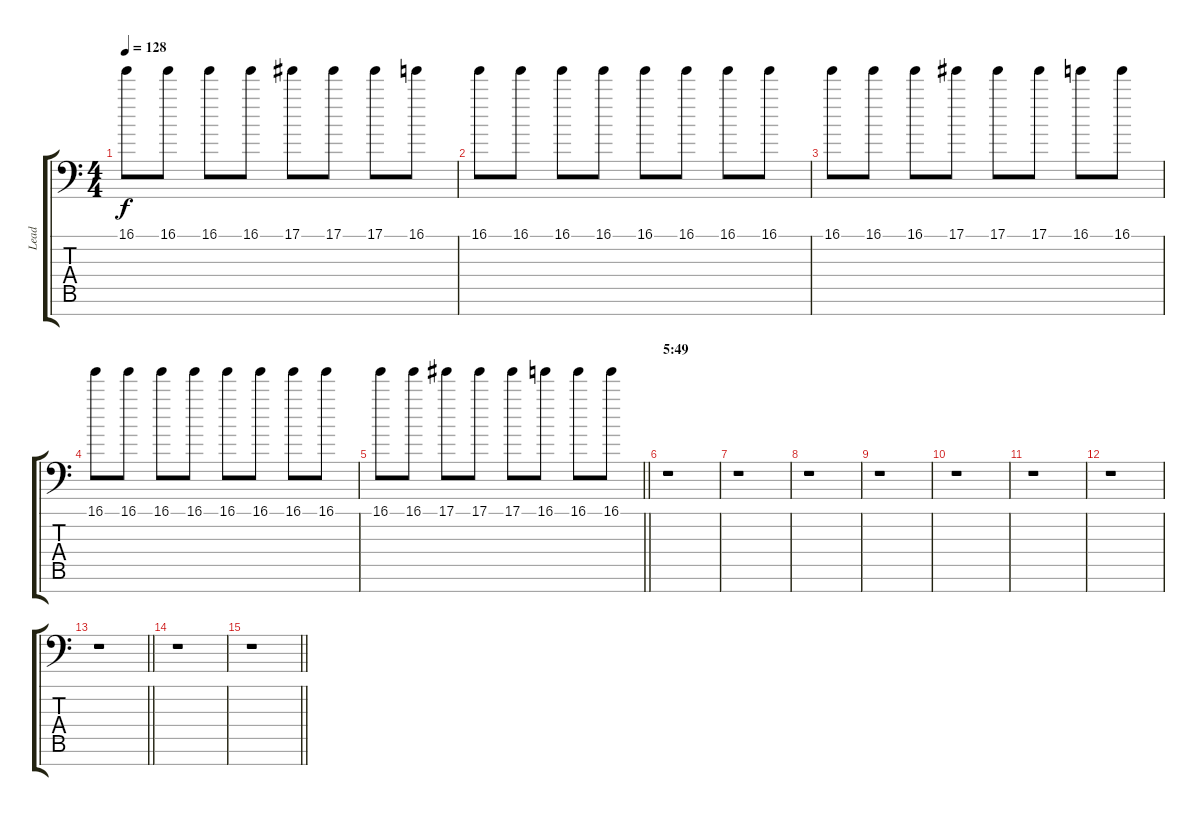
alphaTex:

\track ("Lead" "Lead") {instrument distortionguitar}
\staff {score tabs}
\tuning (Eb4 Bb3 Gb3 Db3 Ab2 Eb2 Ab1) {hide}
\ts (4 4)
\tempo 128
\clef f4
\ks c
16.1.8{dy f} 16.1.8 16.1.8 16.1.8 17.1.8 17.1.8 17.1.8 16.1.8 |
16.1.8 16.1.8 16.1.8 16.1.8 16.1.8 16.1.8 16.1.8 16.1.8 |
16.1.8 16.1.8 16.1.8 17.1.8 17.1.8 17.1.8 16.1.8 16.1.8 |
16.1.8 16.1.8 16.1.8 16.1.8 16.1.8 16.1.8 16.1.8 16.1.8 |
\barLineRight lightlight
16.1.8 16.1.8 17.1.8 17.1.8 17.1.8 16.1.8 16.1.8 16.1.8 |
\section ("" "5:49")
r.1 |
r.1 |
r.1 |
r.1 |
r.1 |
r.1 |
r.1 |
\barLineRight lightlight
r.1 |
r.1 |
\barLineRight lightlight
r.1
